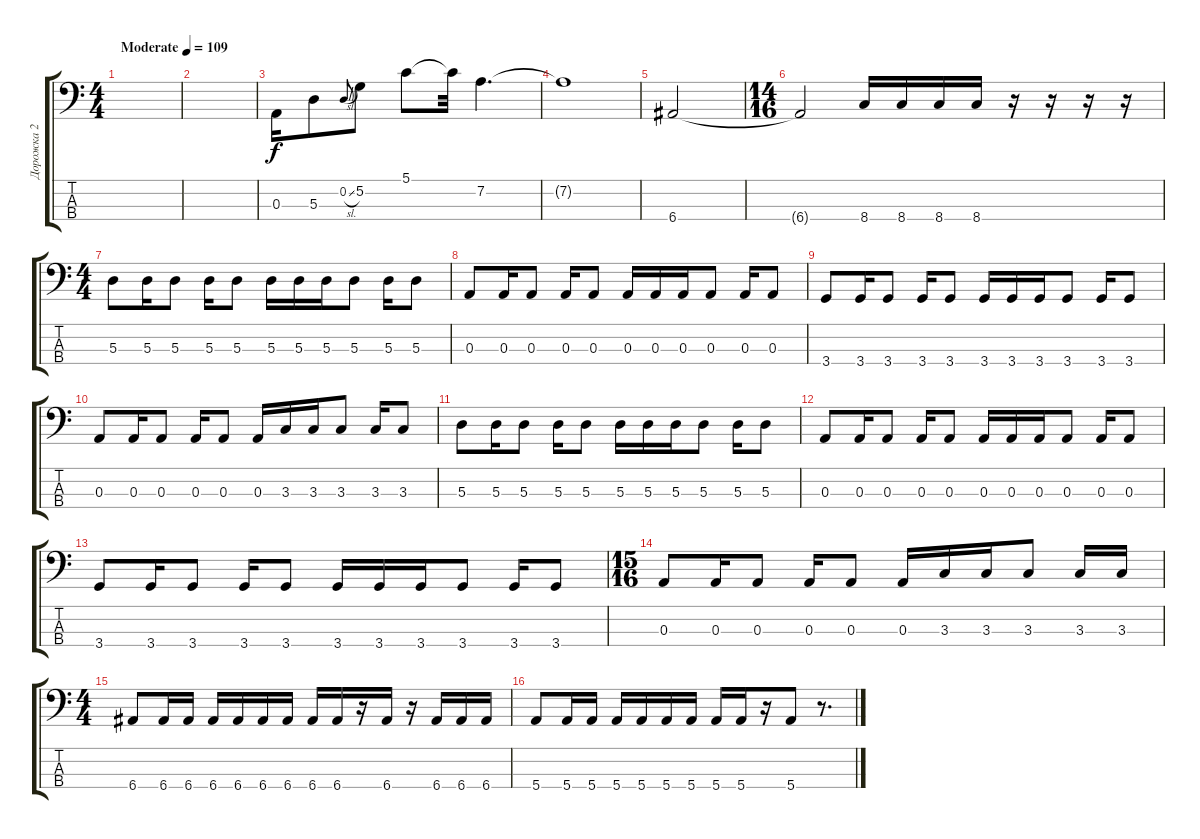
\track ("Дорожка 2" "Дорожка 2") {instrument electricbassfinger}
\staff {score tabs}
\tuning (G2 D2 A1 E1) {hide}
\ts (4 4)
\tempo (109 "Moderate")
\clef f4
\ks c
|
|
0.3.16 5.3.8 0.2{sl}.8{gr onbeat} 5.2.8 5.1.8 5.1{t}.32 7.2.4{d} |
7.2{t}.1 |
6.4.2{instrument electricbasspick} |
\ts (14 16)
6.4{t}.2 8.4.16 8.4.16 8.4.16 8.4.16 r.16 r.16 r.16 r.16 |
\ts (4 4)
5.3.8 5.3.16 5.3.8 5.3.16 5.3.8 5.3.16 5.3.16 5.3.16 5.3.8 5.3.16 5.3.8 |
0.3.8 0.3.16 0.3.8 0.3.16 0.3.8 0.3.16 0.3.16 0.3.16 0.3.8 0.3.16 0.3.8 |
3.4.8 3.4.16 3.4.8 3.4.16 3.4.8 3.4.16 3.4.16 3.4.16 3.4.8 3.4.16 3.4.8 |
0.3.8 0.3.16 0.3.8 0.3.16 0.3.8 0.3.16 3.3.16 3.3.16 3.3.8 3.3.16 3.3.8 |
5.3.8 5.3.16 5.3.8 5.3.16 5.3.8 5.3.16 5.3.16 5.3.16 5.3.8 5.3.16 5.3.8 |
0.3.8 0.3.16 0.3.8 0.3.16 0.3.8 0.3.16 0.3.16 0.3.16 0.3.8 0.3.16 0.3.8 |
3.4.8 3.4.16 3.4.8 3.4.16 3.4.8 3.4.16 3.4.16 3.4.16 3.4.8 3.4.16 3.4.8 |
\ts (15 16)
0.3.8 0.3.16 0.3.8 0.3.16 0.3.8 0.3.16 3.3.16 3.3.16 3.3.8 3.3.16 3.3.16 |
\ts (4 4)
6.4.8 6.4.16 6.4.16 6.4.16 6.4.16 6.4.16 6.4.16 6.4.16 6.4.16 r.16 6.4.16 r.16 6.4.16 6.4.16 6.4.16 |
5.4.8 5.4.16 5.4.16 5.4.16 5.4.16 5.4.16 5.4.16 5.4.16 5.4.16 r.16 5.4.8 r.8{d}
